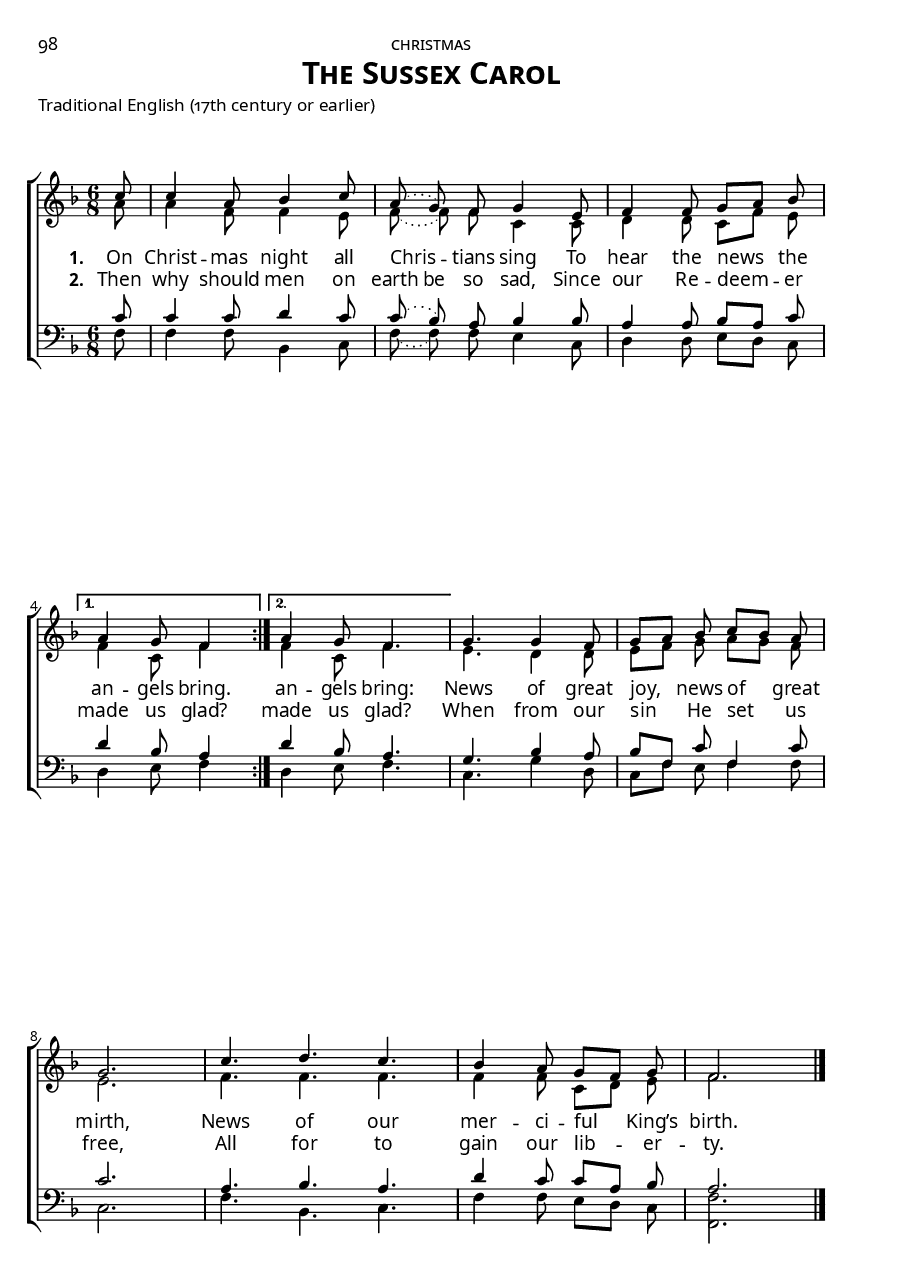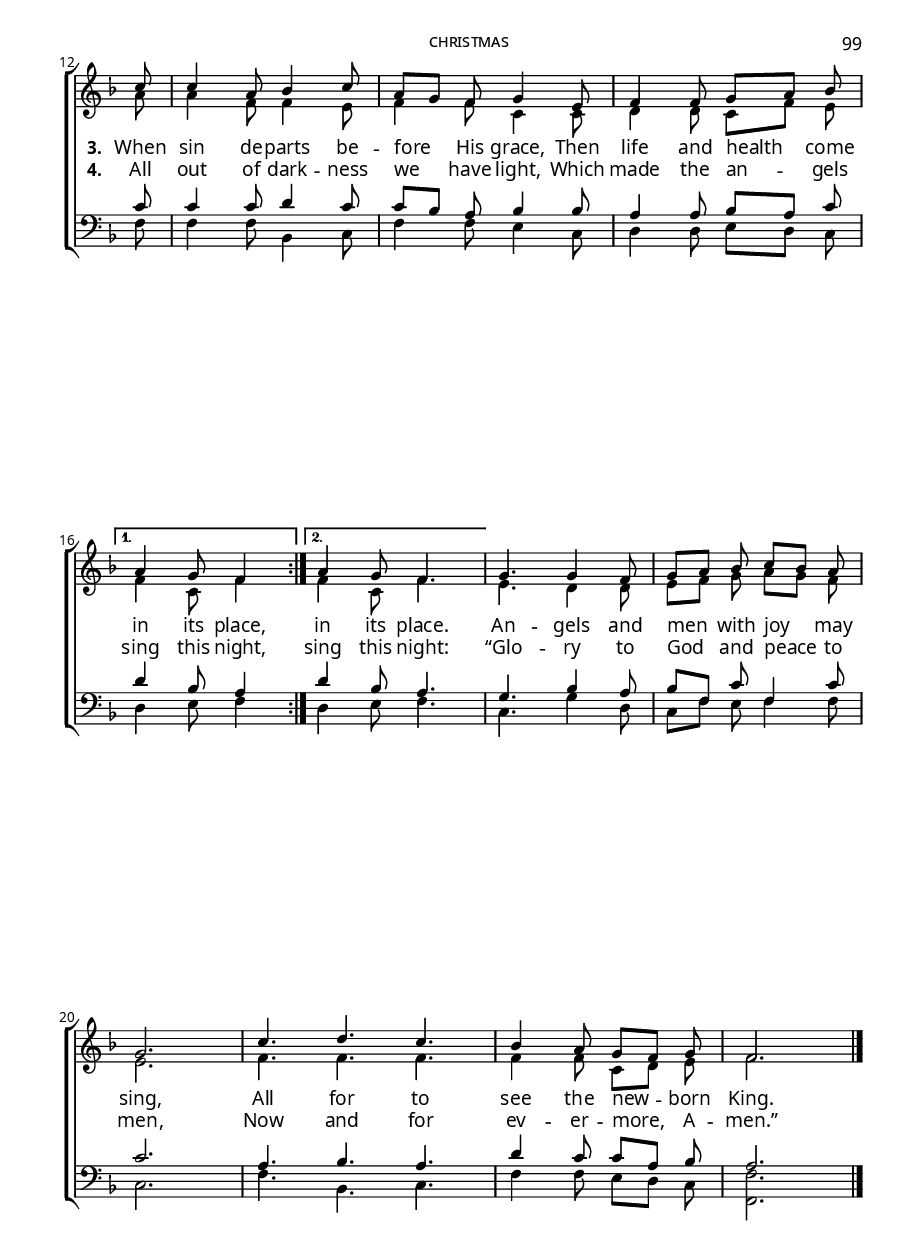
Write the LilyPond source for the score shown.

\version "2.14.2"
\include "util.ly"
\version "2.14.2"
#(set-global-staff-size 15) \paper{ #(define fonts (make-pango-font-tree "GoudyOlSt BT" "Garamond Premier Pro" "Garamond Premier Pro" (/ 15 20))) }
\header {
  title = \markup{\override #'(font-name . "Garamond Premier Pro Semibold"){ \abs-fontsize #15 \smallCapsOldStyle"The Sussex Carol"}}
  poet = \markup\oldStyleNum"Traditional English (17th century or earlier)"
  %composer = "Arranged by BHB"
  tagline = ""
}
\paper {
  %print-all-headers = ##f
  paper-height = 9\in
  paper-width = 6\in
  indent = 0\in
  %system-system-spacing = #'((basic-distance . 10) (padding . 0))
  %system-system-spacing =
  %  #'((basic-distance . 0)
  %     (minimum-distance . 0)
  %     (padding . -0.35)
  %     (stretchability . 100))
  ragged-last-bottom = ##f
  ragged-bottom = ##f
  two-sided = ##t
  inner-margin = 0.5\in
  outer-margin = 0.25\in
  top-margin = 0.25\in
  bottom-margin = 0.25\in
  first-page-number = #098
  print-first-page-number = ##t
  headerLine = \markup{\override #'(font-name . "Garamond Premier Pro") \smallCapsOldStyle"christmas"}
  oddHeaderMarkup = \markup\fill-line{
     \override #'(font-name . "Garamond Premier Pro")\abs-fontsize #8.5
     \combine 
        \fill-line{"" \on-the-fly #print-page-number-check-first
        \oldStylePageNum""
        }
        \fill-line{\headerLine}
  }
  evenHeaderMarkup = \markup {
     \override #'(font-name . "Garamond Premier Pro")\abs-fontsize #8.5
     \combine
        \on-the-fly #print-page-number-check-first
        \oldStylePageNum""
        \fill-line{\headerLine}
  }
}
global = {
  \key f \major
  \time 6/8
  \autoBeamOff
  \override DynamicLineSpanner #'staff-padding = #0.0
  \override DynamicLineSpanner #'Y-extent = #'(-1 . 1)
  \override Score.TimeSignature #'break-visibility = #'#(#f #f #f)
  \slurDotted
}

sopMusic = \relative c'' {
  \repeat volta 2 {
    \partial 8 c8 |
    c4 a8 bes4 c8 |
    a( g) f g4 e8 |
    f4 f8 g[ a] bes |
    
  }
  \alternative {
    { \partial 8*5 a4 g8 f4 }
    { a4 g8 f4. }
  }
  
  g4. g4 f8 |
  g[ a] bes c[ bes] a |
  
  g2. |
  \time 9/8 c4. d c |
  \time 6/8 bes4 a8 g[ f] g |
  f2. \bar "|." \break
  
  
  
  
  \repeat volta 2 {
    \partial 8 c'8 |
    c4 a8 bes4 c8 |
    a[ g] f g4 e8 |
    f4 f8 g[ a] bes |
    
  }
  \alternative {
    { \partial 8*5 a4 g8 f4 }
    { a4 g8 f4. }
  }
  
  g4. g4 f8 |
  g[ a] bes c[ bes] a |
  
  g2. |
  \time 9/8 c4. d c |
  \time 6/8 bes4 a8 g[ f] g |
  f2. \bar "|." \break
}
sopWords = \lyricmode {
  
}

altoMusic = \relative c'' {
  a8 |
  a4 f8 f4 e8 |
  f( f) f8 c4 c8 |
  d4 d8 c[ f] e |
  
  f4 c8 f4 |
  
  f4 c8 f4. |
  e d4 d8 |
  e[ f] g a[ g] f |
  
  e2. |
  f4. f f |
  f4 f8 c[ d] e |
  f2. \bar "|."
  
  
  
  
  a8 |
  a4 f8 f4 e8 |
  f4 f8 c4 c8 |
  d4 d8 c[ f] e |
  
  f4 c8 f4 |
  
  f4 c8 f4. |
  e d4 d8 |
  e[ f] g a[ g] f |
  
  e2. |
  f4. f f |
  f4 f8 c[ d] e |
  f2. \bar "|."
}
altoWords = \lyricmode {
  \dropLyricsV
  \set stanza = #"1. "
  On Christ -- mas night all Chris -- tians sing
  To hear the news the an -- gels bring.
  an -- gels bring:
  
  News of great joy, news of great mirth,
  News of our mer -- ci -- ful King’s birth.
  
  
  \set stanza = #"3. "
  When sin de -- parts be -- fore His grace,
  Then life and health come in its place,
  in its place.
  
  An -- gels and men with joy may sing,
  All for to see the new -- born King.
}
altoWordsII = \lyricmode {
  \dropLyricsV
%\markup\italic
  \set stanza = #"2. "
  \set ignoreMelismata = ##t
  Then why should men on earth be so sad,
  \unset ignoreMelismata
  Since our Re -- deem -- er made us glad?
  made us glad?
  
  When from our sin He set us free,
  All for to gain our lib -- er -- ty.
  
  \set stanza = #"4. "
  All out of dark -- ness we have light,
  Which made the an -- gels sing this night,
  sing this night:
  
  “Glo -- ry to God and peace to men,
  Now and for ev -- er -- more, A -- men.”
}
altoWordsIII = \lyricmode {
}
altoWordsIV = \lyricmode {
}
altoWordsV = \lyricmode {
  \set stanza = #"5. "
  \set ignoreMelismata = ##t
}
altoWordsVI = \lyricmode {
  \set stanza = #"6. "
  \set ignoreMelismata = ##t
}
tenorMusic = \relative c' {
  c8 |
  c4 c8 d4 c8 |
  c( bes) a bes4 bes8 |
  a4 a8 bes[ a] c |
  
  d4 bes8 a4 |
  
  d4 bes8 a4. |
  g bes4 a8 |
  bes[ f] c' f,4 c'8 |
  
  c2. |
  a4. bes a |
  d4 c8 c[ a] bes |
  a2. \bar "|."
  
  
  
  
  c8 |
  c4 c8 d4 c8 |
  c[ bes] a bes4 bes8 |
  a4 a8 bes[ a] c |
  
  d4 bes8 a4 |
  
  d4 bes8 a4. |
  g bes4 a8 |
  bes[ f] c' f,4 c'8 |
  
  c2. |
  a4. bes a |
  d4 c8 c[ a] bes |
  a2. \bar "|."
}
tenorWords = \lyricmode {

}

bassMusic = \relative c {
  f8 |
  f4 f8 bes,4 c8 |
  f( f) f8 e4 c8 |
  d4 d8 e[ d] c |
  
  d4 e8 f4 |
  
  d4 e8 f4. |
  c g'4 d8 |
  c[ f] e f4 f8 |
  c2. |
  f4. bes, c |
  f4 f8 e[ d] c8 |
  <f f,>2. \bar "|."
  
  
  
  f8 |
  f4 f8 bes,4 c8 |
  f4 f8 e4 c8 |
  d4 d8 e[ d] c |
  
  d4 e8 f4 |
  
  d4 e8 f4. |
  c g'4 d8 |
  c[ f] e f4 f8 |
  c2. |
  f4. bes, c |
  f4 f8 e[ d] c8 |
  <f f,>2. \bar "|."
}
bassWords = \lyricmode {

}

pianoRH = \relative c' {
  
}
pianoLH = \relative c' {
  
}

\score {
  <<
   \new ChoirStaff <<
    \new Staff = women <<
      \new Voice = "sopranos" { \voiceOne << \global \sopMusic >> }
      \new Voice = "altos" { \voiceTwo << \global \altoMusic >> }
    >>
    \new Lyrics \with { alignAboveContext = #"women" \override VerticalAxisGroup #'nonstaff-relatedstaff-spacing = #'((basic-distance . 1))} \lyricsto "sopranos" \sopWords
    \new Lyrics = "altosVI"  \with { alignBelowContext = #"women" } \lyricsto "sopranos" \altoWordsVI
    \new Lyrics = "altosV"  \with { alignBelowContext = #"women" } \lyricsto "sopranos" \altoWordsV
    \new Lyrics = "altosIV"  \with { alignBelowContext = #"women" } \lyricsto "sopranos" \altoWordsIV
    \new Lyrics = "altosIII"  \with { alignBelowContext = #"women" } \lyricsto "sopranos" \altoWordsIII
    \new Lyrics = "altosII"  \with { alignBelowContext = #"women" } \lyricsto "sopranos" \altoWordsII
    \new Lyrics = "altos"  \with { alignBelowContext = #"women" \override VerticalAxisGroup #'nonstaff-relatedstaff-spacing = #'((basic-distance . 1)) } \lyricsto "sopranos" \altoWords
   \new Staff = men <<
      \clef bass
      \new Voice = "tenors" { \voiceOne << \global \tenorMusic >> }
      \new Voice = "basses" { \voiceTwo << \global \bassMusic >> }
    >>
    \new Lyrics \with { alignAboveContext = #"men" \override VerticalAxisGroup #'nonstaff-relatedstaff-spacing = #'((basic-distance . 1)) } \lyricsto "tenors" \tenorWords
    \new Lyrics \with { alignBelowContext = #"men" \override VerticalAxisGroup #'nonstaff-relatedstaff-spacing = #'((basic-distance . 1)) } \lyricsto "basses" \bassWords
  >>
%    \new PianoStaff << \new Staff { \new Voice { \pianoRH } } \new Staff { \clef "bass" \pianoLH } >>
  >>
  \layout {
    \context {
      \Score
      %\override SpacingSpanner #'base-shortest-duration = #(ly:make-moment 1 4)
      %\override SpacingSpanner #'common-shortest-duration = #(ly:make-moment 1 4)
    }
    \context {
      % Remove all empty staves
      % \Staff \RemoveEmptyStaves \override VerticalAxisGroup #'remove-first = ##t
    }
  }
  \midi {
    %\tempo 4 = 90
    \set Staff.midiInstrument = "flute"
  
    \context {
      \Voice
      \remove "Dynamic_performer"
    }
  }
}
